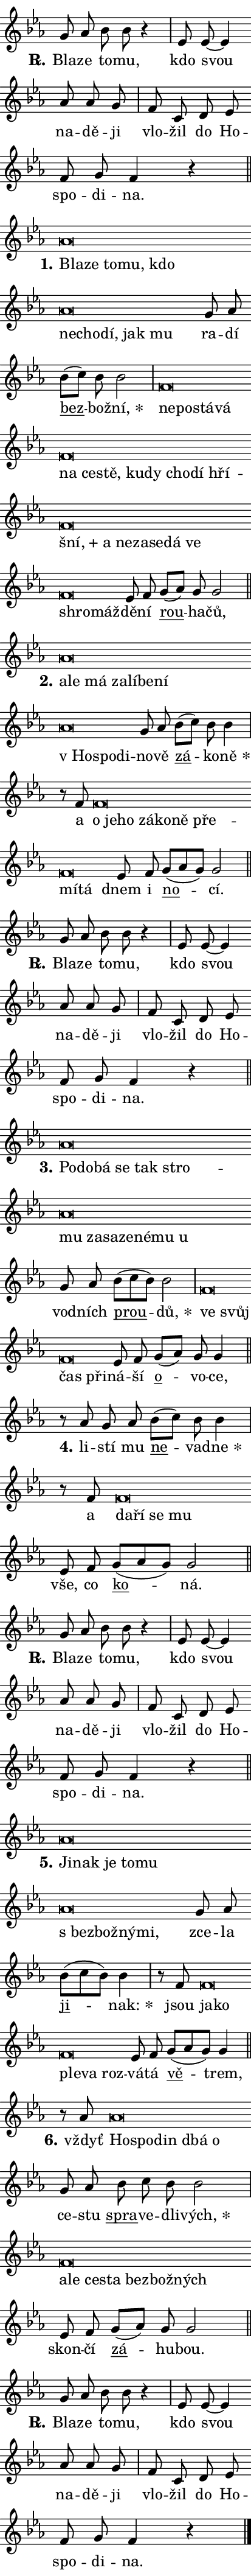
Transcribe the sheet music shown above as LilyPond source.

\version "2.22.1"
\header { tagline = "" }
\paper {
  indent = 0\cm
  top-margin = 0\cm
  right-margin = 0\cm
  bottom-margin = 0\cm
  left-margin = 0\cm
  paper-width = 7\cm
  page-breaking = #ly:one-page-breaking
  system-system-spacing.basic-distance = #11
  score-system-spacing.basic-distance = #11
  ragged-last = ##f
}


%% Author: Thomas Morley
%% https://lists.gnu.org/archive/html/lilypond-user/2020-05/msg00002.html
#(define (line-position grob)
"Returns position of @var[grob} in current system:
   @code{'start}, if at first time-step
   @code{'end}, if at last time-step
   @code{'middle} otherwise
"
  (let* ((col (ly:item-get-column grob))
         (ln (ly:grob-object col 'left-neighbor))
         (rn (ly:grob-object col 'right-neighbor))
         (col-to-check-left (if (ly:grob? ln) ln col))
         (col-to-check-right (if (ly:grob? rn) rn col))
         (break-dir-left
           (and
             (ly:grob-property col-to-check-left 'non-musical #f)
             (ly:item-break-dir col-to-check-left)))
         (break-dir-right
           (and
             (ly:grob-property col-to-check-right 'non-musical #f)
             (ly:item-break-dir col-to-check-right))))
        (cond ((eqv? 1 break-dir-left) 'start)
              ((eqv? -1 break-dir-right) 'end)
              (else 'middle))))

#(define (tranparent-at-line-position vctor)
  (lambda (grob)
  "Relying on @code{line-position} select the relevant enry from @var{vctor}.
Used to determine transparency,"
    (case (line-position grob)
      ((end) (not (vector-ref vctor 0)))
      ((middle) (not (vector-ref vctor 1)))
      ((start) (not (vector-ref vctor 2))))))

noteHeadBreakVisibility =
#(define-music-function (break-visibility)(vector?)
"Makes @code{NoteHead}s transparent relying on @var{break-visibility}"
#{
  \override NoteHead.transparent =
    #(tranparent-at-line-position break-visibility)
#})

#(define delete-ledgers-for-transparent-note-heads
  (lambda (grob)
    "Reads whether a @code{NoteHead} is transparent.
If so this @code{NoteHead} is removed from @code{'note-heads} from
@var{grob}, which is supposed to be @code{LedgerLineSpanner}.
As a result ledgers are not printed for this @code{NoteHead}"
    (let* ((nhds-array (ly:grob-object grob 'note-heads))
           (nhds-list
             (if (ly:grob-array? nhds-array)
                 (ly:grob-array->list nhds-array)
                 '()))
           ;; Relies on the transparent-property being done before
           ;; Staff.LedgerLineSpanner.after-line-breaking is executed.
           ;; This is fragile ...
           (to-keep
             (remove
               (lambda (nhd)
                 (ly:grob-property nhd 'transparent #f))
               nhds-list)))
      ;; TODO find a better method to iterate over grob-arrays, similiar
      ;; to filter/remove etc for lists
      ;; For now rebuilt from scratch
      (set! (ly:grob-object grob 'note-heads)  '())
      (for-each
        (lambda (nhd)
          (ly:pointer-group-interface::add-grob grob 'note-heads nhd))
        to-keep))))

hideNotes = {
  \noteHeadBreakVisibility #begin-of-line-visible
}
unHideNotes = {
  \noteHeadBreakVisibility #all-visible
}

% work-around for resetting accidentals
% https://lilypond.org/doc/v2.23/Documentation/notation/displaying-rhythms#unmetered-music
cadenzaMeasure = {
  \cadenzaOff
  \partial 1024 s1024
  \cadenzaOn
}

#(define-markup-command (accent layout props text) (markup?)
  "Underline accented syllable"
  (interpret-markup layout props
    #{\markup \override #'(offset . 4.3) \underline { #text }#}))

responsum = \markup \concat {
  "R" \hspace #-1.05 \path #0.1 #'((moveto 0 0.07) (lineto 0.9 0.8)) \hspace #0.05 "."
}

\layout {
    \context {
        \Staff
        \remove "Time_signature_engraver"
        \override LedgerLineSpanner.after-line-breaking = #delete-ledgers-for-transparent-note-heads
    }
    \context {
        \Voice {
            \override NoteHead.output-attributes = #'((class . "notehead"))
            \override Hairpin.height = #0.55
        }
    }
    \context {
        \Lyrics {
            \override StanzaNumber.output-attributes = #'((class . "stanzanumber"))
            \override LyricSpace.minimum-distance = #0.9
            \override LyricText.font-name = #"TeX Gyre Schola"
            \override LyricText.font-size = 1
            \override StanzaNumber.font-name = #"TeX Gyre Schola Bold"
            \override StanzaNumber.font-size = 1
        }
    }
}

% magnetic-lyrics.ily
%
%   written by
%     Jean Abou Samra <jean@abou-samra.fr>
%     Werner Lemberg <wl@gnu.org>
%
%   adapted by
%     Jiri Hon <jiri.hon@gmail.com>
%
% Version 2022-Apr-15

% https://www.mail-archive.com/lilypond-user@gnu.org/msg149350.html

#(define (Left_hyphen_pointer_engraver context)
   "Collect syllable-hyphen-syllable occurrences in lyrics and store
them in properties.  This engraver only looks to the left.  For
example, if the lyrics input is @code{foo -- bar}, it does the
following.

@itemize @bullet
@item
Set the @code{text} property of the @code{LyricHyphen} grob between
@q{foo} and @q{bar} to @code{foo}.

@item
Set the @code{left-hyphen} property of the @code{LyricText} grob with
text @q{foo} to the @code{LyricHyphen} grob between @q{foo} and
@q{bar}.
@end itemize

Use this auxiliary engraver in combination with the
@code{lyric-@/text::@/apply-@/magnetic-@/offset!} hook."
   (let ((hyphen #f)
         (text #f))
     (make-engraver
      (acknowledgers
       ((lyric-syllable-interface engraver grob source-engraver)
        (set! text grob)))
      (end-acknowledgers
       ((lyric-hyphen-interface engraver grob source-engraver)
        ;(when (not (grob::has-interface grob 'lyric-space-interface))
          (set! hyphen grob)));)
      ((stop-translation-timestep engraver)
       (when (and text hyphen)
         (ly:grob-set-object! text 'left-hyphen hyphen))
       (set! text #f)
       (set! hyphen #f)))))

#(define (lyric-text::apply-magnetic-offset! grob)
   "If the space between two syllables is less than the value in
property @code{LyricText@/.details@/.squash-threshold}, move the right
syllable to the left so that it gets concatenated with the left
syllable.

Use this function as a hook for
@code{LyricText@/.after-@/line-@/breaking} if the
@code{Left_@/hyphen_@/pointer_@/engraver} is active."
   (let ((hyphen (ly:grob-object grob 'left-hyphen #f)))
     (when hyphen
       (let ((left-text (ly:spanner-bound hyphen LEFT)))
         (when (grob::has-interface left-text 'lyric-syllable-interface)
           (let* ((common (ly:grob-common-refpoint grob left-text X))
                  (this-x-ext (ly:grob-extent grob common X))
                  (left-x-ext
                   (begin
                     ;; Trigger magnetism for left-text.
                     (ly:grob-property left-text 'after-line-breaking)
                     (ly:grob-extent left-text common X)))
                  ;; `delta` is the gap width between two syllables.
                  (delta (- (interval-start this-x-ext)
                            (interval-end left-x-ext)))
                  (details (ly:grob-property grob 'details))
                  (threshold (assoc-get 'squash-threshold details 0.2)))
             (when (< delta threshold)
               (let* (;; We have to manipulate the input text so that
                      ;; ligatures crossing syllable boundaries are not
                      ;; disabled.  For languages based on the Latin
                      ;; script this is essentially a beautification.
                      ;; However, for non-Western scripts it can be a
                      ;; necessity.
                      (lt (ly:grob-property left-text 'text))
                      (rt (ly:grob-property grob 'text))
                      (is-space (grob::has-interface hyphen 'lyric-space-interface))
                      (space (if is-space " " ""))
                      (space-markup (grob-interpret-markup grob " "))
                      (space-size (interval-length (ly:stencil-extent space-markup X)))
                      (extra-delta (if is-space space-size 0))
                      ;; Append new syllable.
                      (ltrt-space (if (and (string? lt) (string? rt))
                                (string-append lt space rt)
                                (make-concat-markup (list lt space rt))))
                      ;; Right-align `ltrt` to the right side.
                      (ltrt-space-markup (grob-interpret-markup
                               grob
                               (make-translate-markup
                                (cons (interval-length this-x-ext) 0)
                                (make-right-align-markup ltrt-space)))))
                 (begin
                   ;; Don't print `left-text`.
                   (ly:grob-set-property! left-text 'stencil #f)
                   ;; Set text and stencil (which holds all collected
                   ;; syllables so far) and shift it to the left.
                   (ly:grob-set-property! grob 'text ltrt-space)
                   (ly:grob-set-property! grob 'stencil ltrt-space-markup)
                   (ly:grob-translate-axis! grob (- (- delta extra-delta)) X))))))))))


#(define (lyric-hyphen::displace-bounds-first grob)
   ;; Make very sure this callback isn't triggered too early.
   (let ((left (ly:spanner-bound grob LEFT))
         (right (ly:spanner-bound grob RIGHT)))
     (ly:grob-property left 'after-line-breaking)
     (ly:grob-property right 'after-line-breaking)
     (ly:lyric-hyphen::print grob)))

squashThreshold = #0.4

\layout {
  \context {
    \Lyrics
    \consists #Left_hyphen_pointer_engraver
    \override LyricText.after-line-breaking =
      #lyric-text::apply-magnetic-offset!
    \override LyricHyphen.stencil = #lyric-hyphen::displace-bounds-first
    \override LyricText.details.squash-threshold = \squashThreshold
    \override LyricHyphen.minimum-distance = 0
    \override LyricHyphen.minimum-length = \squashThreshold
  }
}

squash = \override LyricText.details.squash-threshold = 9999
unSquash = \override LyricText.details.squash-threshold = \squashThreshold

left = \override LyricText.self-alignment-X = #LEFT
unLeft = \revert LyricText.self-alignment-X

starOffset = #(lambda (grob) 
                (let ((x_offset (ly:self-alignment-interface::aligned-on-x-parent grob)))
                  (if (= x_offset 0) 0 (+ x_offset 1.2))))

star = #(define-music-function (syllable)(string?)
"Append star separator at the end of a syllable"
#{
  \once \override LyricText.X-offset = #starOffset
  \lyricmode { \markup {
    #syllable
    \override #'((font-name . "TeX Gyre Schola Bold")) \hspace #0.2 \lower #0.65 \larger "*"
  } }
#})

starAccent = #(define-music-function (syllable)(string?)
"Append star separator at the end of a syllable and make accent"
#{
  \once \override LyricText.X-offset = #starOffset
  \lyricmode { \markup {
    \accent #syllable
    \override #'((font-name . "TeX Gyre Schola Bold")) \hspace #0.2 \lower #0.65 \larger "*"
  } }
#})

breath = #(define-music-function (syllable)(string?)
"Append breathing indicator at the end of a syllable"
#{
  \lyricmode { \markup { #syllable "+" } }
#})

optionalBreath = #(define-music-function (syllable)(string?)
"Append optional breathing indicator at the end of a syllable"
#{
  \lyricmode { \markup { #syllable "(+)" } }
#})


\score {
    <<
        \new Voice = "melody" { \cadenzaOn \key es \major \relative { g'8 as bes bes r4 \cadenzaMeasure \bar "|" es,8 es~ es4 \bar "" as8 as g \cadenzaMeasure \bar "|" f c \bar "" d es \bar "" f g f4 r \cadenzaMeasure \bar "||" \break }
\relative { as'\breve*1/16 \hideNotes \breve*1/16 \bar "" \breve*1/16 \bar "" \breve*1/16 \bar "" \breve*1/16 \bar "" \breve*1/16 \bar "" \breve*1/16 \bar "" \breve*1/16 \bar "" \breve*1/16 \breve*1/16 \bar "" \unHideNotes g8 as \bar "" bes[( c)] bes bes2 \cadenzaMeasure \bar "|" f\breve*1/16 \hideNotes \breve*1/16 \bar "" \breve*1/16 \bar "" \breve*1/16 \bar "" \breve*1/16 \bar "" \breve*1/16 \bar "" \breve*1/16 \bar "" \breve*1/16 \bar "" \breve*1/16 \bar "" \breve*1/16 \bar "" \breve*1/16 \bar "" \breve*1/16 \bar "" \breve*1/16 \bar "" \breve*1/16 \bar "" \breve*1/16 \bar "" \breve*1/16 \bar "" \breve*1/16 \bar "" \breve*1/16 \bar "" \breve*1/16 \bar "" \breve*1/16 \breve*1/16 \bar "" \unHideNotes es8 f \bar "" g[( as)] g g2 \cadenzaMeasure \bar "||" \break }
\relative { as'\breve*1/16 \hideNotes \breve*1/16 \bar "" \breve*1/16 \bar "" \breve*1/16 \bar "" \breve*1/16 \bar "" \breve*1/16 \bar "" \breve*1/16 \bar "" \breve*1/16 \bar "" \breve*1/16 \breve*1/16 \bar "" \unHideNotes g8 as \bar "" bes[( c)] bes bes4 \cadenzaMeasure \bar "|" r8 f8 f\breve*1/16 \hideNotes \breve*1/16 \bar "" \breve*1/16 \bar "" \breve*1/16 \bar "" \breve*1/16 \bar "" \breve*1/16 \bar "" \breve*1/16 \bar "" \breve*1/16 \breve*1/16 \bar "" \unHideNotes es8 f \bar "" g[( as g)] g2 \cadenzaMeasure \bar "||" \break }
\relative { g'8 as bes bes r4 \cadenzaMeasure \bar "|" es,8 es~ es4 \bar "" as8 as g \cadenzaMeasure \bar "|" f c \bar "" d es \bar "" f g f4 r \cadenzaMeasure \bar "||" \break }
\relative { as'\breve*1/16 \hideNotes \breve*1/16 \bar "" \breve*1/16 \bar "" \breve*1/16 \bar "" \breve*1/16 \bar "" \breve*1/16 \bar "" \breve*1/16 \bar "" \breve*1/16 \bar "" \breve*1/16 \bar "" \breve*1/16 \bar "" \breve*1/16 \bar "" \breve*1/16 \breve*1/16 \bar "" \unHideNotes g8 as \bar "" bes[( c bes)] bes2 \cadenzaMeasure \bar "|" f\breve*1/16 \hideNotes \breve*1/16 \bar "" \breve*1/16 \breve*1/16 \bar "" \unHideNotes es8 f \bar "" g[( as)] g g4 \cadenzaMeasure \bar "||" \break }
\relative { r8 as' g as \bar "" bes[( c)] bes bes4 \cadenzaMeasure \bar "|" r8 f8 f\breve*1/16 \hideNotes \breve*1/16 \bar "" \breve*1/16 \breve*1/16 \bar "" \unHideNotes es8 f \bar "" g[( as g)] g2 \cadenzaMeasure \bar "||" \break }
\relative { g'8 as bes bes r4 \cadenzaMeasure \bar "|" es,8 es~ es4 \bar "" as8 as g \cadenzaMeasure \bar "|" f c \bar "" d es \bar "" f g f4 r \cadenzaMeasure \bar "||" \break }
\relative { as'\breve*1/16 \hideNotes \breve*1/16 \bar "" \breve*1/16 \bar "" \breve*1/16 \bar "" \breve*1/16 \bar "" \breve*1/16 \bar "" \breve*1/16 \bar "" \breve*1/16 \breve*1/16 \bar "" \unHideNotes g8 as \bar "" bes[( c bes)] bes4 \cadenzaMeasure \bar "|" r8 f f\breve*1/16 \hideNotes \breve*1/16 \bar "" \breve*1/16 \bar "" \breve*1/16 \breve*1/16 \bar "" \unHideNotes es8 f \bar "" g[( as g)] g4 \cadenzaMeasure \bar "||" \break }
\relative { r8 as' as\breve*1/16 \hideNotes \breve*1/16 \bar "" \breve*1/16 \bar "" \breve*1/16 \breve*1/16 \bar "" \unHideNotes g8 as \bar "" bes c bes bes2 \cadenzaMeasure \bar "|" f\breve*1/16 \hideNotes \breve*1/16 \bar "" \breve*1/16 \bar "" \breve*1/16 \bar "" \breve*1/16 \bar "" \breve*1/16 \breve*1/16 \bar "" \unHideNotes es8 f \bar "" g[( as)] g g2 \cadenzaMeasure \bar "||" \break }
\relative { g'8 as bes bes r4 \cadenzaMeasure \bar "|" es,8 es~ es4 \bar "" as8 as g \cadenzaMeasure \bar "|" f c \bar "" d es \bar "" f g f4 r \cadenzaMeasure \bar "||" \break } \bar "|." }
        \new Lyrics \lyricsto "melody" { \lyricmode { \set stanza = \responsum
Bla -- ze to -- mu, kdo svou na -- dě -- ji vlo -- žil do Ho -- spo -- di -- na.
\set stanza = "1."
\left Bla -- \squash ze to -- mu, kdo ne -- cho -- dí, jak mu \unLeft \unSquash ra -- dí \markup \accent bez -- bož -- \star ní, \left ne -- \squash po -- stá -- vá na ce -- stě, ku -- dy cho -- dí hří -- \breath "šní," a ne -- za -- se -- dá ve shro -- máž -- \unLeft \unSquash dě -- ní \markup \accent rou -- ha -- čů,
\set stanza = "2."
\left a -- \squash le má za -- lí -- be -- ní "v Ho" -- spo -- di -- \unLeft \unSquash no -- vě \markup \accent zá -- ko -- \star ně a \left o \squash je -- ho zá -- ko -- ně pře -- mí -- tá \unLeft \unSquash dnem i \markup \accent no -- cí.
\set stanza = \responsum
Bla -- ze to -- mu, kdo svou na -- dě -- ji vlo -- žil do Ho -- spo -- di -- na.
\set stanza = "3."
\left Po -- \squash do -- bá se tak stro -- mu za -- sa -- ze -- né -- mu u \unLeft \unSquash vod -- ních \markup \accent prou -- \star dů, \left ve \squash svůj čas při -- \unLeft \unSquash ná -- ší \markup \accent o -- vo -- ce,
\set stanza = "4."
li -- stí mu \markup \accent ne -- vad -- \star ne a \left da -- \squash ří se mu \unLeft \unSquash vše, co \markup \accent ko -- ná.
\set stanza = \responsum
Bla -- ze to -- mu, kdo svou na -- dě -- ji vlo -- žil do Ho -- spo -- di -- na.
\set stanza = "5."
\left Ji -- \squash nak je to -- mu "s bez" -- bož -- ný -- mi, \unLeft \unSquash zce -- la \markup \accent ji -- \star nak: jsou \left ja -- \squash ko ple -- va roz -- \unLeft \unSquash vá -- tá \markup \accent vě -- trem,
\set stanza = "6."
vždyť \left Ho -- \squash spo -- din dbá o \unLeft \unSquash ce -- stu \markup \accent spra -- ve -- dli -- \star vých, \left a -- \squash le ce -- sta bez -- bož -- ných \unLeft \unSquash skon -- čí \markup \accent zá -- hu -- bou.
\set stanza = \responsum
Bla -- ze to -- mu, kdo svou na -- dě -- ji vlo -- žil do Ho -- spo -- di -- na. } }
    >>
    \layout {}
}
